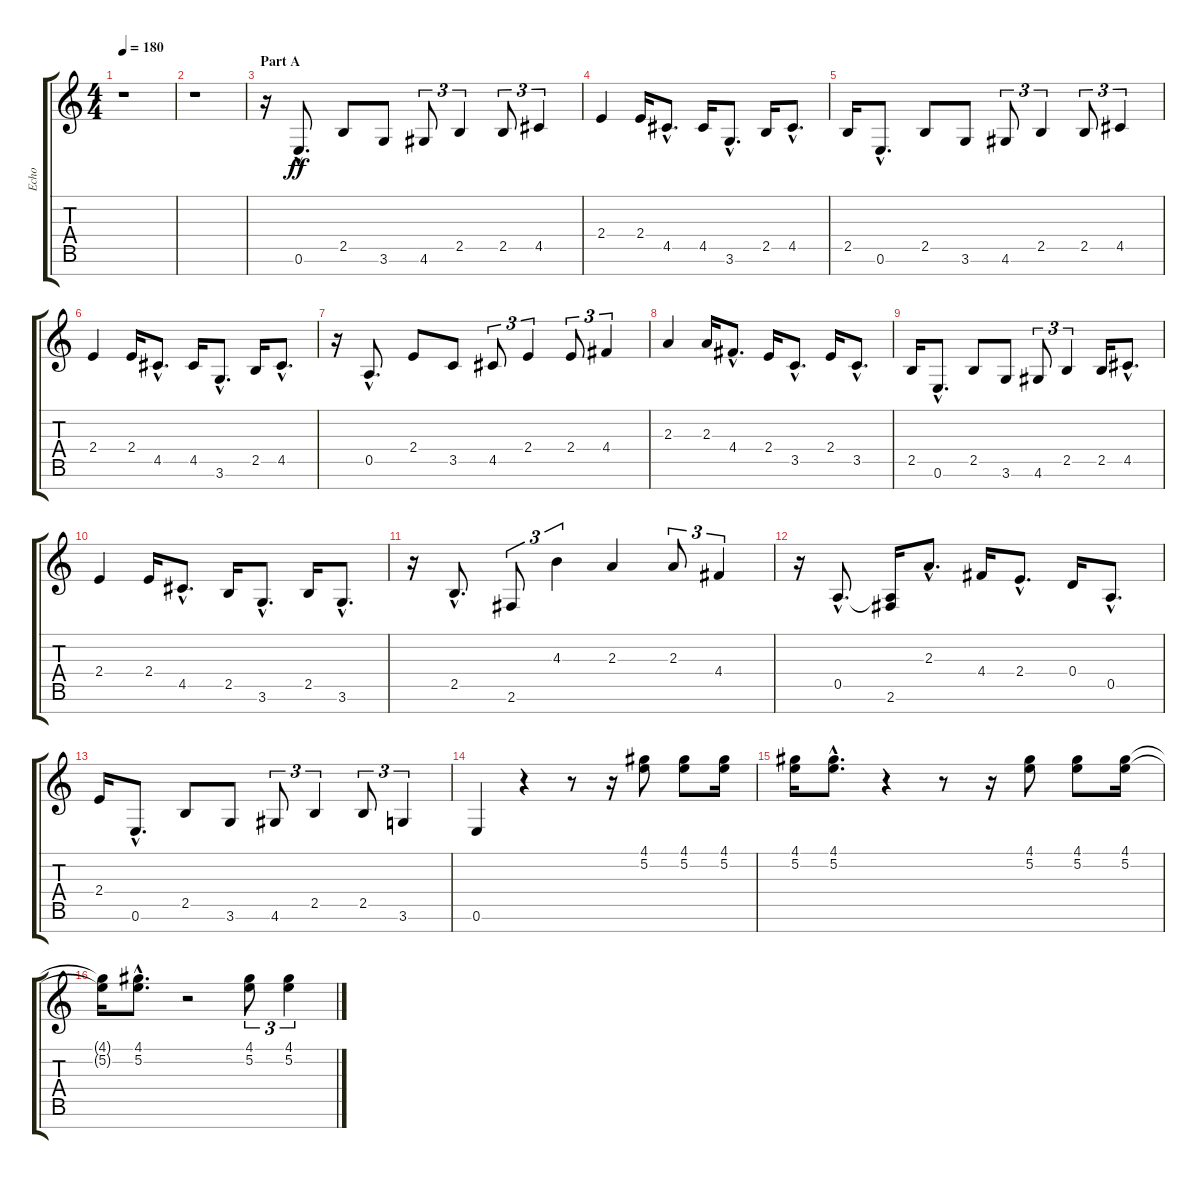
\track ("Echo" "Echo") {instrument electricguitarclean}
\staff {score tabs}
\tuning (E4 B3 G3 D3 A2 E2 B1) {hide}
\ts (4 4)
\tempo 180
\clef g2
\ks c
r.1{dy ff} |
r.1 |
\section ("" "Part A")
r.16{instrument electricguitarclean} 0.6{hac}.8{d} 2.5.8 3.6.8 4.6.8{tu (3 2)} 2.5.4{tu (3 2)} 2.5.8{tu (3 2)} 4.5.4{tu (3 2)} |
2.4.4 2.4.16 4.5{hac}.8{d} 4.5.16 3.6{hac}.8{d} 2.5.16 4.5{hac}.8{d} |
2.5.16 0.6{hac}.8{d} 2.5.8 3.6.8 4.6.8{tu (3 2)} 2.5.4{tu (3 2)} 2.5.8{tu (3 2)} 4.5.4{tu (3 2)} |
2.4.4 2.4.16 4.5{hac}.8{d} 4.5.16 3.6{hac}.8{d} 2.5.16 4.5{hac}.8{d} |
r.16 0.5{hac}.8{d} 2.4.8 3.5.8 4.5.8{tu (3 2)} 2.4.4{tu (3 2)} 2.4.8{tu (3 2)} 4.4.4{tu (3 2)} |
2.3.4 2.3.16 4.4{hac}.8{d} 2.4.16 3.5{hac}.8{d} 2.4.16 3.5{hac}.8{d} |
2.5.16 0.6{hac}.8{d} 2.5.8 3.6.8 4.6.8{tu (3 2)} 2.5.4{tu (3 2)} 2.5.16 4.5{hac}.8{d} |
2.4.4 2.4.16 4.5{hac}.8{d} 2.5.16 3.6{hac}.8{d} 2.5.16 3.6{hac}.8{d} |
r.16 2.5{hac}.8{d} 2.6.8{tu (3 2)} 4.3.4{tu (3 2)} 2.3.4 2.3.8{tu (3 2)} 4.4.4{tu (3 2)} |
r.16 0.5{hac}.8{d} (0.5{t} 2.6).16 2.3{hac}.8{d} 4.4.16 2.4{hac}.8{d} 0.4.16 0.5{hac}.8{d} |
2.4.16 0.6{hac}.8{d} 2.5.8 3.6.8 4.6.8{tu (3 2)} 2.5.4{tu (3 2)} 2.5.8{tu (3 2)} 3.6.4{tu (3 2)} |
0.6.4 r.4 r.8 r.16 (4.1 5.2).8 (4.1 5.2).8 (4.1 5.2).16 |
(4.1 5.2).16 (4.1{hac} 5.2{hac}).8{d} r.4 r.8 r.16 (4.1 5.2).8 (4.1 5.2).8 (4.1 5.2).16 |
(4.1{t} 5.2{t}).16 (4.1{hac} 5.2{hac}).8{d} r.2 (4.1 5.2).8{tu (3 2)} (4.1 5.2).4{tu (3 2)}
